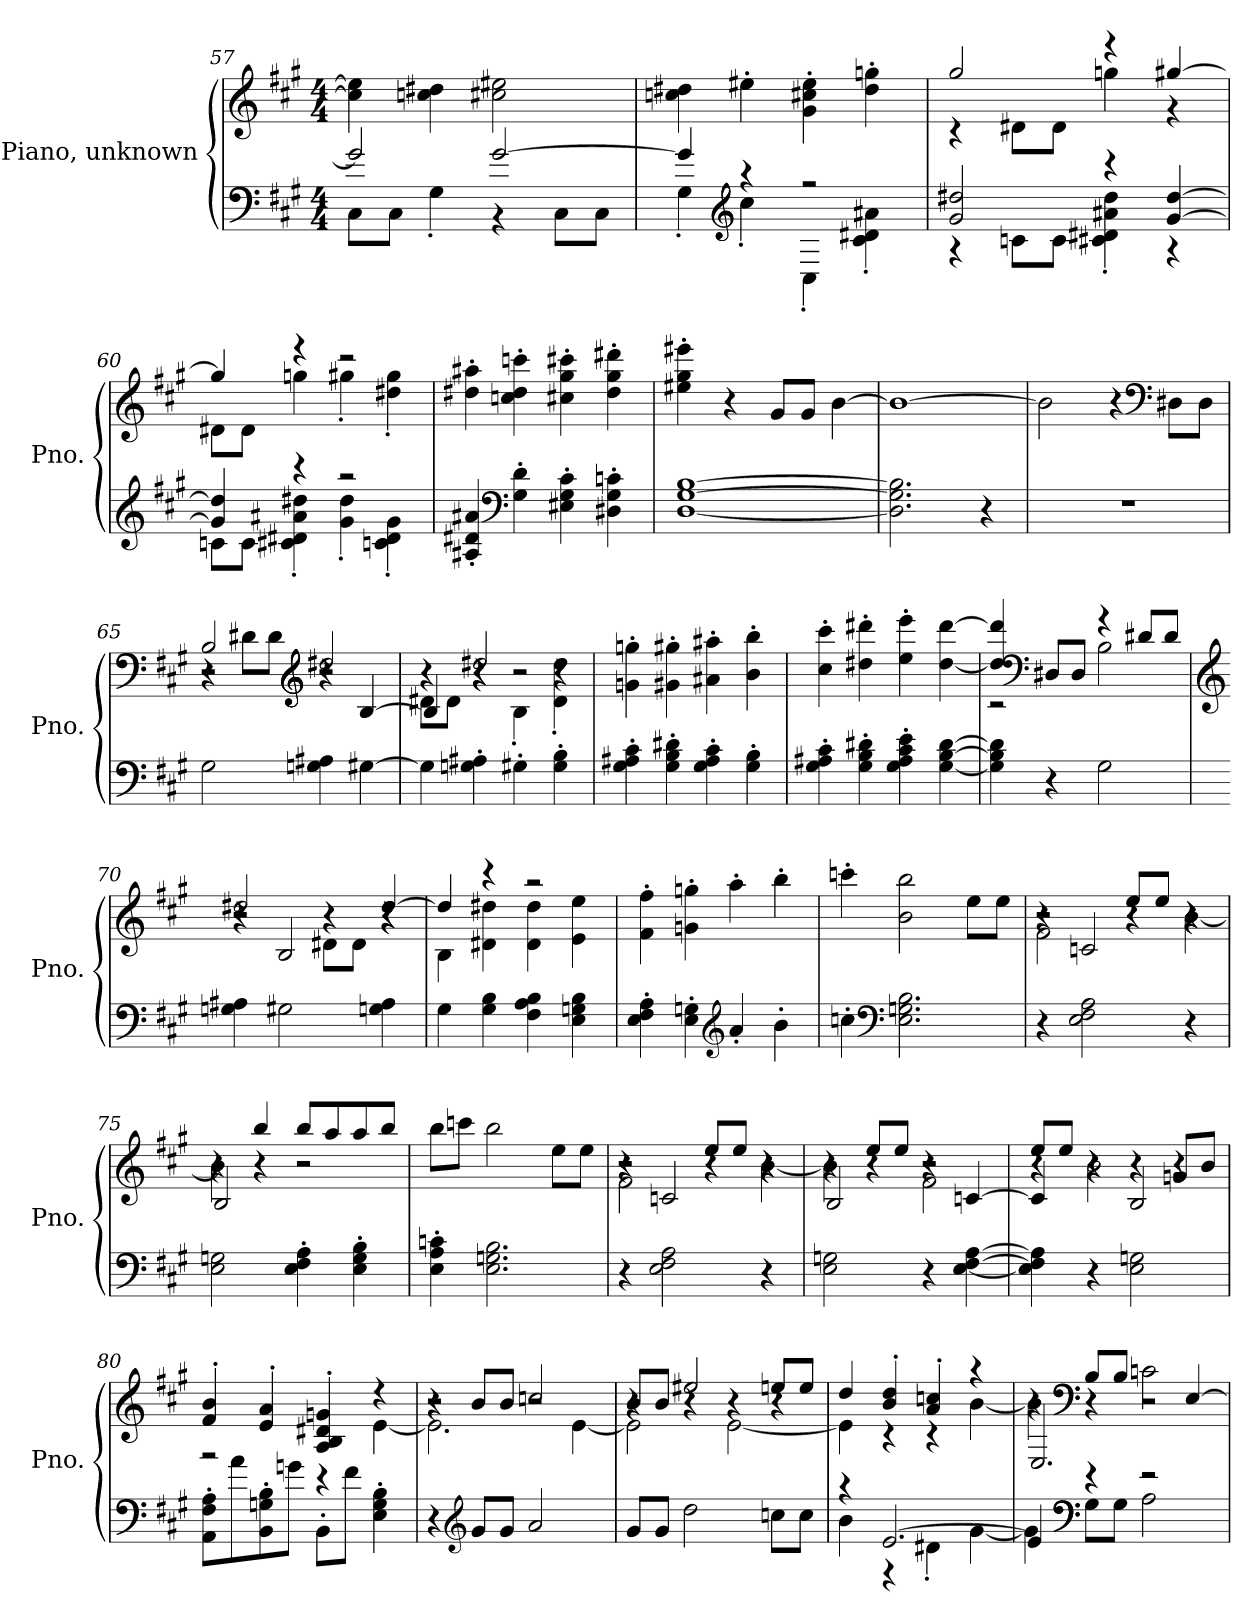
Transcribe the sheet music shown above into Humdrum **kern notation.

**kern	**kern
*part1	*part1
*staff2	*staff1
*I"Piano, unknown	*
*I'Pno.	*
*clefF4	*clefG2
*k[f#c#g#]	*k[f#c#g#]
*M4/4	*M4/4
=57	=57
*^	*
2g#/]	8C#\L	4cc#\] 4ee#\]
.	8C#\J	.
.	4G#'\	4ccn\ 4dd#X\
[2g#/	4r	2cc#X\ 2ee#X\
.	8C#\L	.
.	8C#\J	.
!!LO:LB:g=z
=58	=58	=58
4g#/]	4G#'\	4ccn\ 4dd#X\
*clefG2	*	*
4r	4cc#'\	4ee#X'\
2r	4C#'\	4g#\' 4cc#X\' 4ee#\'
.	4c#\' 4d#X\' 4a#X\'	4dd#\' 4ggn\'
=59	=59	=59
*	*	*^
2g#/ 2dd#X/	4r	2gg#/	4r
.	8cn\L	.	8d#X\L
.	8c\J	.	8d#\J
4r	4c#X\' 4d#X\' 4a#X\' 4dd#\'	4r	4ggn\
[4g#/ [4dd#/	4r	[4gg#X/	4r
=60	=60	=60	=60
4g#/] 4dd#/]	8cn\L	4gg#/]	8d#X\L
.	8c\J	.	8d#\J
4r	4c#X\' 4d#X\' 4a#X\' 4dd#X\'	4r	4ggn\
2r	4g#\' 4dd#\'	2r	4gg#X'\
.	4cn\' 4d#\' 4g#\'	.	4dd#X\' 4gg#\'
*v	*v	*	*
*	*v	*v
=61	=61
4A#X/' 4d#X/' 4a#X/'	4dd#X\' 4aa#X\'
*clefF4	*
4G#\' 4d#\'	4ccn\' 4dd#\' 4cccn\'
4E#X\' 4G#\' 4c#\'	4cc#X\' 4gg#\' 4ccc#X\'
4D#X\' 4G#\' 4cn\'	4dd#\' 4gg#\' 4ddd#X\'
!!LO:LB:g=z
=62	=62
[1D [1G# [1B	4ee#X\' 4gg#\' 4eee#X\'
.	4r
.	8g#/L
.	8g#/J
.	[4b\
=63	=63
2.D\] 2.G#\] 2.B\]	1b_
4r	.
=64	=64
1r	2b\]
.	4r
*	*clefF4
.	8D#X\L
.	8D#\J
=65	=65
*	*^
*	*	*^
2G#\	2B/	4r	2r
.	.	8d#X\L	.
.	.	8d#\J	.
*	*clefG2	*	*
4Gn\ 4A#X\	2dd#X/	2r	4r
[4G#X\	.	.	[4B/
=66	=66	=66	=66
4G#\]	4r	8d#X\L	4B/]
.	.	8d#\J	.
4Gn\' 4A#X\'	2dd#X/	4r	4r
4G#X'\	.	4B'\	2r
4G#\' 4B\'	4r	4d#\' 4dd#\'	.
*	*v	*v	*v
!!LO:LB:g=z
=67	=67
4G#\' 4A#X\' 4c#\'	4gn\' 4ggn\'
4G#\' 4B\' 4d#X\'	4g#X\' 4gg#X\'
4G#\' 4A#\' 4c#\'	4a#X\' 4aa#X\'
4G#\' 4B\'	4b\' 4bb\'
=68	=68
4G#\' 4A#X\' 4c#\'	4cc#\' 4ccc#\'
4G#\' 4B\' 4d#X\'	4dd#X\' 4ddd#X\'
4G#\' 4A#\' 4c#\' 4e\'	4ee\' 4eee\'
[4G#\ [4B\ [4d#\	[4dd#\ [4ddd#\
=69	=69
*	*^
4G#\] 4B\] 4d#\]	4dd#/] 4ddd#/]	2r
*	*clefF4	*
4r	8D#X/L	.
.	8D#/J	.
2G#\	4r	2B\
.	8d#X/L	.
.	8d#/J	.
*	*v	*v
=70	=70
*	*clefG2
*	*^
*	*	*^
4Gn\ 4A#X\	2dd#X/	2r	4r
2G#X\	.	.	2B/
.	4r	8d#X\L	.
.	.	8d#\J	.
4Gn\ 4A#\	[4dd#/	4r	4r
*	*	*v	*v
!!LO:LB:g=z
=71	=71	=71
4G#\	4dd#/]	4B\
4G#\ 4B\	4r	4d#X\ 4dd#X\
4F#\ 4A\ 4B\	2r	4d#\ 4dd#\
4E\ 4Gn\ 4B\	.	4e\ 4ee\
*	*v	*v
=72	=72
4E\' 4F#\' 4A\'	4f#\' 4ff#\'
4E\' 4Gn\'	4gn\' 4ggn\'
*clefG2	*
4a'/	4aa'\
4b'\	4bb'\
=73	=73
4ccn'\	4cccn'\
*clefF4	*
2.E\ 2.Gn\ 2.B\	2b\ 2bb\
.	8ee\L
.	8ee\J
=74	=74
*	*^
*	*	*^
4r	2r	2f#\	4r
2E\ 2F#\ 2A\	.	.	2cn/
.	8ee/L	4r	.
.	8ee/J	.	.
4r	4r	[4b\	4r
=75	=75	=75	=75
2E\ 2Gn\	4r	4b\]	2B/
.	4bb/	4r	.
4E\' 4F#\' 4A\'	8bb/L	2r	2r
.	8aa/	.	.
4E\' 4G\' 4B\'	8aa/	.	.
.	8bb/J	.	.
*	*v	*v	*v
!!LO:LB:g=z
=76	=76
4E\' 4A\' 4cn\'	8bb\L
.	8cccn\J
2.E\ 2.Gn\ 2.B\	2bb\
.	8ee\L
.	8ee\J
=77	=77
*	*^
*	*	*^
4r	2r	2f#\	4r
2E\ 2F#\ 2A\	.	.	2cn/
.	8ee/L	4r	.
.	8ee/J	.	.
4r	4r	[4b\	4r
=78	=78	=78	=78
2E\ 2Gn\	4r	4b\]	2B/
.	8ee/L	4r	.
.	8ee/J	.	.
4r	2r	2f#\	4r
[4E\ [4F#\ [4A\	.	.	[4cn/
=79	=79	=79	=79
4E\] 4F#\] 4A\]	8ee/L	4r	4c/]
.	8ee/J	.	.
4r	4r	2b\	4r
2E\ 2Gn\	4r	.	2B/
.	8gn/L	4r	.
.	8b/J	.	.
*	*	*v	*v
=80	=80	=80
8AA\' 8F#\' 8A\'L	4f#/' 4b/'	2r
8a\	.	.
8BB\' 8Gn\' 8B\'	4e/' 4a/'	.
8gn\J	.	.
8BB'\L	4A/' 4B/' 4d#X/' 4gn/'	4r
8f#\J	.	.
4E\' 4G\' 4B\'	4r	[4e\
!!LO:PB:g=z
=81	=81	=81
*	*	*^
4r	4r	2.e\]	2r
*clefG2	*	*	*
8g#/L	8b/L	.	.
8g#/J	8b/J	.	.
2a/	2r	.	2ccn/
.	.	[4e\	.
=82	=82	=82	=82
8g#/L	8b/L	2e\]	4r
8g#/J	8b/J	.	.
2dd\	4r	.	2ee#X/
.	4r	[2e\	.
8ccn\L	8een/L	.	4r
8cc\J	8ee/J	.	.
*	*	*v	*v
=83	=83	=83
*^	*	*
4r	4b\	4dd/	4e\]
[2.e/	4r	4b/' 4dd/'	4r
.	4d#X'\	4a/' 4ccn/'	4r
.	[4g#\	4r	[4b\
=84	=84	=84	=84
*	*	*	*^
4e/]	4g#\]	4r	4b\]	2.E/
*clefF4	*	*clefF4	*	*
4r	8G#\L	8B/L	4r	.
.	8G#\J	8B/J	.	.
2r	2A\	2r	2cn\	.
.	.	.	.	[4E/
*v	*v	*	*	*
*	*v	*v	*v
=	=
*-	*-
